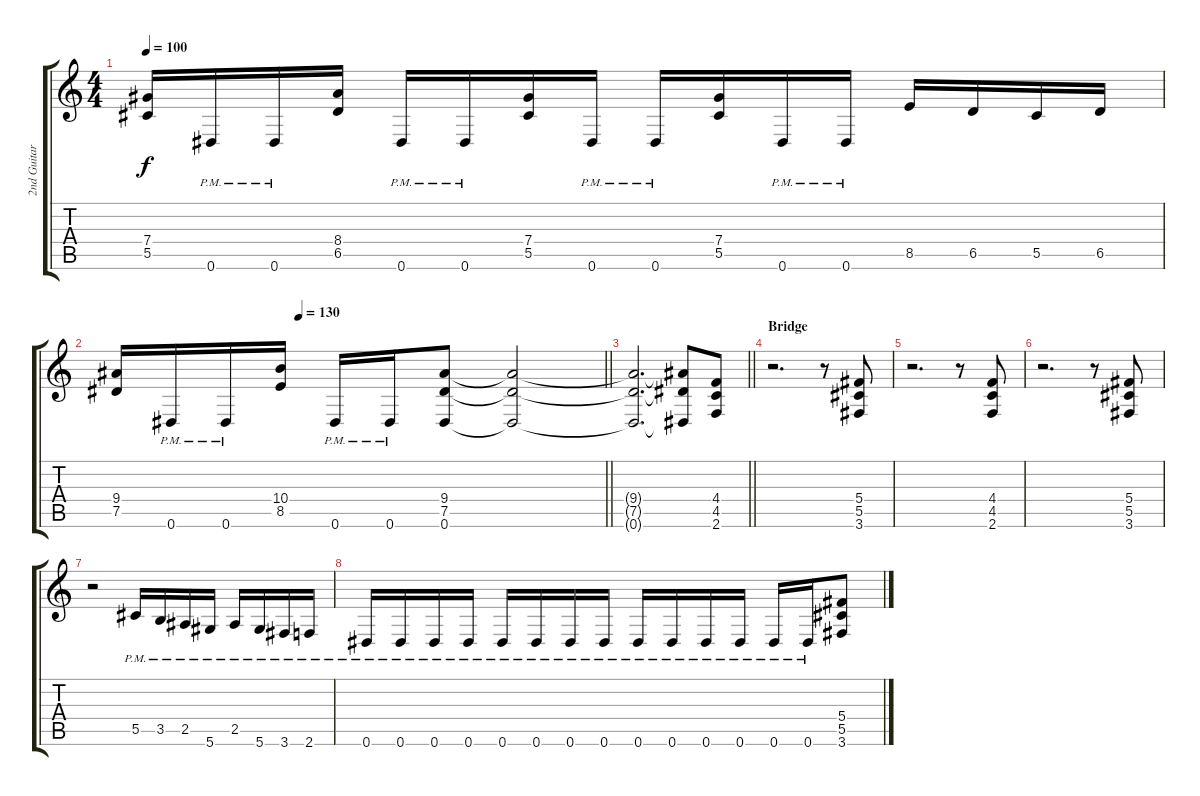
\track ("2nd Guitar" "2nd Guitar") {instrument overdrivenguitar}
\staff {score tabs}
\tuning (Eb4 Bb3 Gb3 Db3 Ab2 Eb2) {hide}
\ts (4 4)
\tempo 100
\clef g2
\ks c
(7.4 5.5).16{dy f} 0.6{pm}.16 0.6{pm}.16 (8.4 6.5).16 0.6{pm}.16 0.6{pm}.16 (7.4 5.5).16 0.6{pm}.16 0.6{pm}.16 (7.4 5.5).16 0.6{pm}.16 0.6{pm}.16 8.5.16 6.5.16 5.5.16 6.5.16 |
\tempo (130 0.375)
\barLineRight lightlight
(9.4 7.5).16 0.6{pm}.16 0.6{pm}.16 (10.4 8.5).16 0.6{pm}.16 0.6{pm}.16 (9.4 7.5 0.6).8 (9.4{t} 7.5{t} 0.6{t}).2 |
\barLineRight lightlight
(9.4{t} 7.5{t} 0.6{t}).2{d} (9.4{t} 7.5{t} 0.6{t}).8 (4.4 4.5 2.6).8 |
\section ("" "Bridge")
r.2{d} r.8 (5.4 5.5 3.6).8 |
r.2{d} r.8 (4.4 4.5 2.6).8 |
r.2{d} r.8 (5.4 5.5 3.6).8 |
r.2 5.5{pm}.16 3.5{pm}.16 2.5{pm}.16 5.6{pm}.16 2.5{pm}.16 5.6{pm}.16 3.6{pm}.16 2.6{pm}.16 |
0.6{pm}.16 0.6{pm}.16 0.6{pm}.16 0.6{pm}.16 0.6{pm}.16 0.6{pm}.16 0.6{pm}.16 0.6{pm}.16 0.6{pm}.16 0.6{pm}.16 0.6{pm}.16 0.6{pm}.16 0.6{pm}.16 0.6{pm}.16 (5.4 5.5 3.6).8
